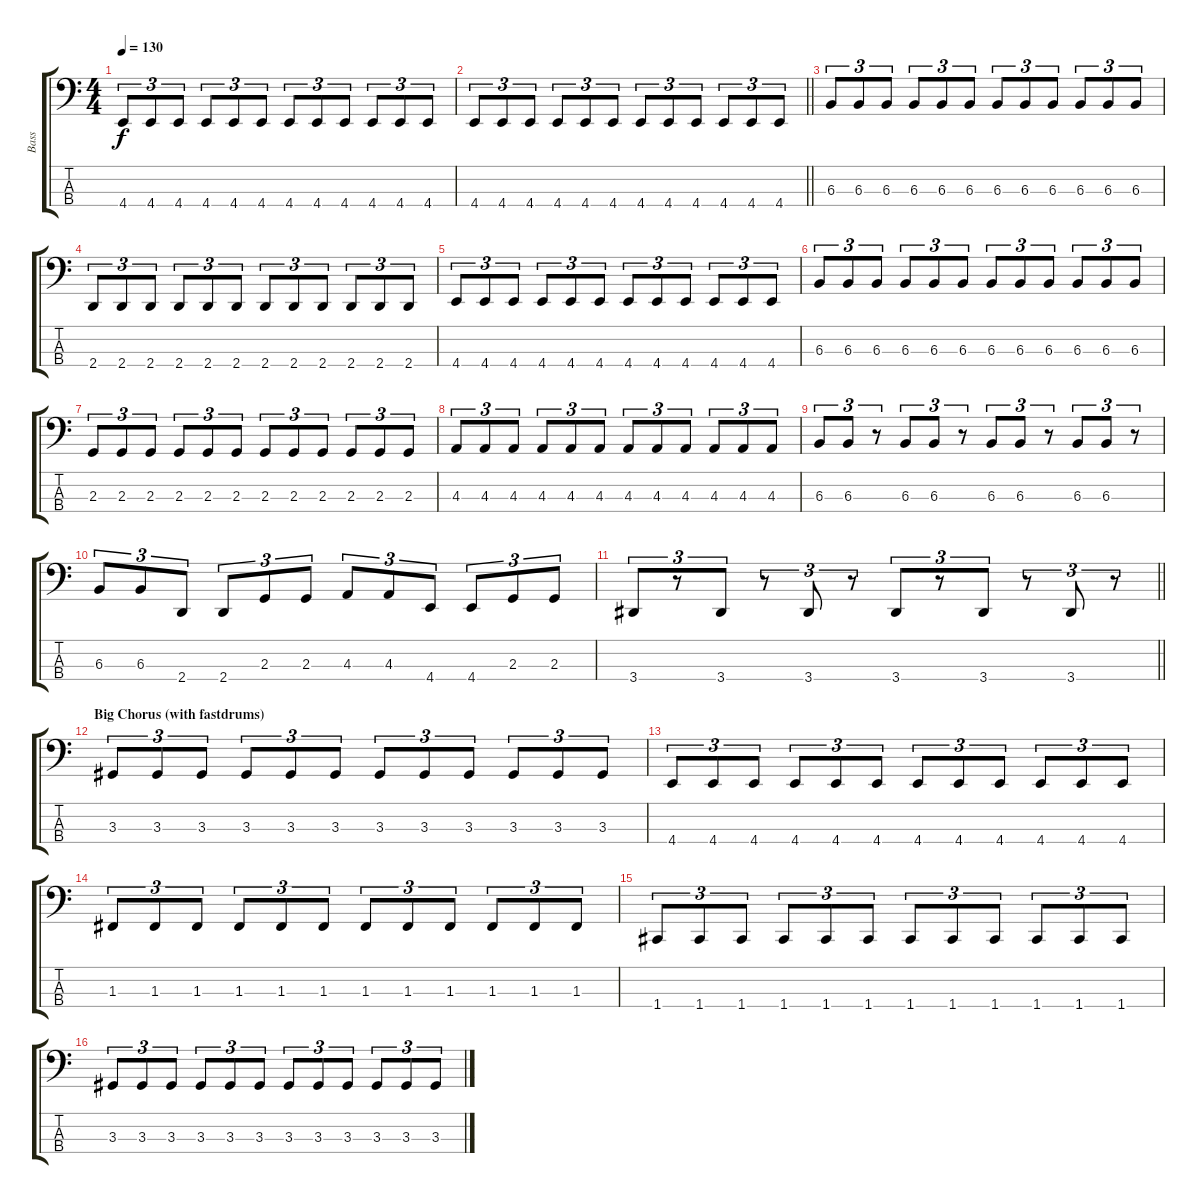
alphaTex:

\track ("Bass" "Bass") {instrument electricbasspick}
\staff {score tabs}
\tuning (Eb2 Bb1 F1 C1) {hide}
\ts (4 4)
\tempo 130
\clef f4
\ks c
4.4.8{tu (3 2) dy f} 4.4.8{tu (3 2)} 4.4.8{tu (3 2)} 4.4.8{tu (3 2)} 4.4.8{tu (3 2)} 4.4.8{tu (3 2)} 4.4.8{tu (3 2)} 4.4.8{tu (3 2)} 4.4.8{tu (3 2)} 4.4.8{tu (3 2)} 4.4.8{tu (3 2)} 4.4.8{tu (3 2)} |
\barLineRight lightlight
4.4.8{tu (3 2)} 4.4.8{tu (3 2)} 4.4.8{tu (3 2)} 4.4.8{tu (3 2)} 4.4.8{tu (3 2)} 4.4.8{tu (3 2)} 4.4.8{tu (3 2)} 4.4.8{tu (3 2)} 4.4.8{tu (3 2)} 4.4.8{tu (3 2)} 4.4.8{tu (3 2)} 4.4.8{tu (3 2)} |
6.3.8{tu (3 2)} 6.3.8{tu (3 2)} 6.3.8{tu (3 2)} 6.3.8{tu (3 2)} 6.3.8{tu (3 2)} 6.3.8{tu (3 2)} 6.3.8{tu (3 2)} 6.3.8{tu (3 2)} 6.3.8{tu (3 2)} 6.3.8{tu (3 2)} 6.3.8{tu (3 2)} 6.3.8{tu (3 2)} |
2.4.8{tu (3 2)} 2.4.8{tu (3 2)} 2.4.8{tu (3 2)} 2.4.8{tu (3 2)} 2.4.8{tu (3 2)} 2.4.8{tu (3 2)} 2.4.8{tu (3 2)} 2.4.8{tu (3 2)} 2.4.8{tu (3 2)} 2.4.8{tu (3 2)} 2.4.8{tu (3 2)} 2.4.8{tu (3 2)} |
4.4.8{tu (3 2)} 4.4.8{tu (3 2)} 4.4.8{tu (3 2)} 4.4.8{tu (3 2)} 4.4.8{tu (3 2)} 4.4.8{tu (3 2)} 4.4.8{tu (3 2)} 4.4.8{tu (3 2)} 4.4.8{tu (3 2)} 4.4.8{tu (3 2)} 4.4.8{tu (3 2)} 4.4.8{tu (3 2)} |
6.3.8{tu (3 2)} 6.3.8{tu (3 2)} 6.3.8{tu (3 2)} 6.3.8{tu (3 2)} 6.3.8{tu (3 2)} 6.3.8{tu (3 2)} 6.3.8{tu (3 2)} 6.3.8{tu (3 2)} 6.3.8{tu (3 2)} 6.3.8{tu (3 2)} 6.3.8{tu (3 2)} 6.3.8{tu (3 2)} |
2.3.8{tu (3 2)} 2.3.8{tu (3 2)} 2.3.8{tu (3 2)} 2.3.8{tu (3 2)} 2.3.8{tu (3 2)} 2.3.8{tu (3 2)} 2.3.8{tu (3 2)} 2.3.8{tu (3 2)} 2.3.8{tu (3 2)} 2.3.8{tu (3 2)} 2.3.8{tu (3 2)} 2.3.8{tu (3 2)} |
4.3.8{tu (3 2)} 4.3.8{tu (3 2)} 4.3.8{tu (3 2)} 4.3.8{tu (3 2)} 4.3.8{tu (3 2)} 4.3.8{tu (3 2)} 4.3.8{tu (3 2)} 4.3.8{tu (3 2)} 4.3.8{tu (3 2)} 4.3.8{tu (3 2)} 4.3.8{tu (3 2)} 4.3.8{tu (3 2)} |
6.3.8{tu (3 2)} 6.3.8{tu (3 2)} r.8{tu (3 2)} 6.3.8{tu (3 2)} 6.3.8{tu (3 2)} r.8{tu (3 2)} 6.3.8{tu (3 2)} 6.3.8{tu (3 2)} r.8{tu (3 2)} 6.3.8{tu (3 2)} 6.3.8{tu (3 2)} r.8{tu (3 2)} |
6.3.8{tu (3 2)} 6.3.8{tu (3 2)} 2.4.8{tu (3 2)} 2.4.8{tu (3 2)} 2.3.8{tu (3 2)} 2.3.8{tu (3 2)} 4.3.8{tu (3 2)} 4.3.8{tu (3 2)} 4.4.8{tu (3 2)} 4.4.8{tu (3 2)} 2.3.8{tu (3 2)} 2.3.8{tu (3 2)} |
\barLineRight lightlight
3.4.8{tu (3 2)} r.8{tu (3 2)} 3.4.8{tu (3 2)} r.8{tu (3 2)} 3.4.8{tu (3 2)} r.8{tu (3 2)} 3.4.8{tu (3 2)} r.8{tu (3 2)} 3.4.8{tu (3 2)} r.8{tu (3 2)} 3.4.8{tu (3 2)} r.8{tu (3 2)} |
\section ("" "Big Chorus (with fastdrums)")
3.3.8{tu (3 2)} 3.3.8{tu (3 2)} 3.3.8{tu (3 2)} 3.3.8{tu (3 2)} 3.3.8{tu (3 2)} 3.3.8{tu (3 2)} 3.3.8{tu (3 2)} 3.3.8{tu (3 2)} 3.3.8{tu (3 2)} 3.3.8{tu (3 2)} 3.3.8{tu (3 2)} 3.3.8{tu (3 2)} |
4.4.8{tu (3 2)} 4.4.8{tu (3 2)} 4.4.8{tu (3 2)} 4.4.8{tu (3 2)} 4.4.8{tu (3 2)} 4.4.8{tu (3 2)} 4.4.8{tu (3 2)} 4.4.8{tu (3 2)} 4.4.8{tu (3 2)} 4.4.8{tu (3 2)} 4.4.8{tu (3 2)} 4.4.8{tu (3 2)} |
1.3.8{tu (3 2)} 1.3.8{tu (3 2)} 1.3.8{tu (3 2)} 1.3.8{tu (3 2)} 1.3.8{tu (3 2)} 1.3.8{tu (3 2)} 1.3.8{tu (3 2)} 1.3.8{tu (3 2)} 1.3.8{tu (3 2)} 1.3.8{tu (3 2)} 1.3.8{tu (3 2)} 1.3.8{tu (3 2)} |
1.4.8{tu (3 2)} 1.4.8{tu (3 2)} 1.4.8{tu (3 2)} 1.4.8{tu (3 2)} 1.4.8{tu (3 2)} 1.4.8{tu (3 2)} 1.4.8{tu (3 2)} 1.4.8{tu (3 2)} 1.4.8{tu (3 2)} 1.4.8{tu (3 2)} 1.4.8{tu (3 2)} 1.4.8{tu (3 2)} |
3.3.8{tu (3 2)} 3.3.8{tu (3 2)} 3.3.8{tu (3 2)} 3.3.8{tu (3 2)} 3.3.8{tu (3 2)} 3.3.8{tu (3 2)} 3.3.8{tu (3 2)} 3.3.8{tu (3 2)} 3.3.8{tu (3 2)} 3.3.8{tu (3 2)} 3.3.8{tu (3 2)} 3.3.8{tu (3 2)}
